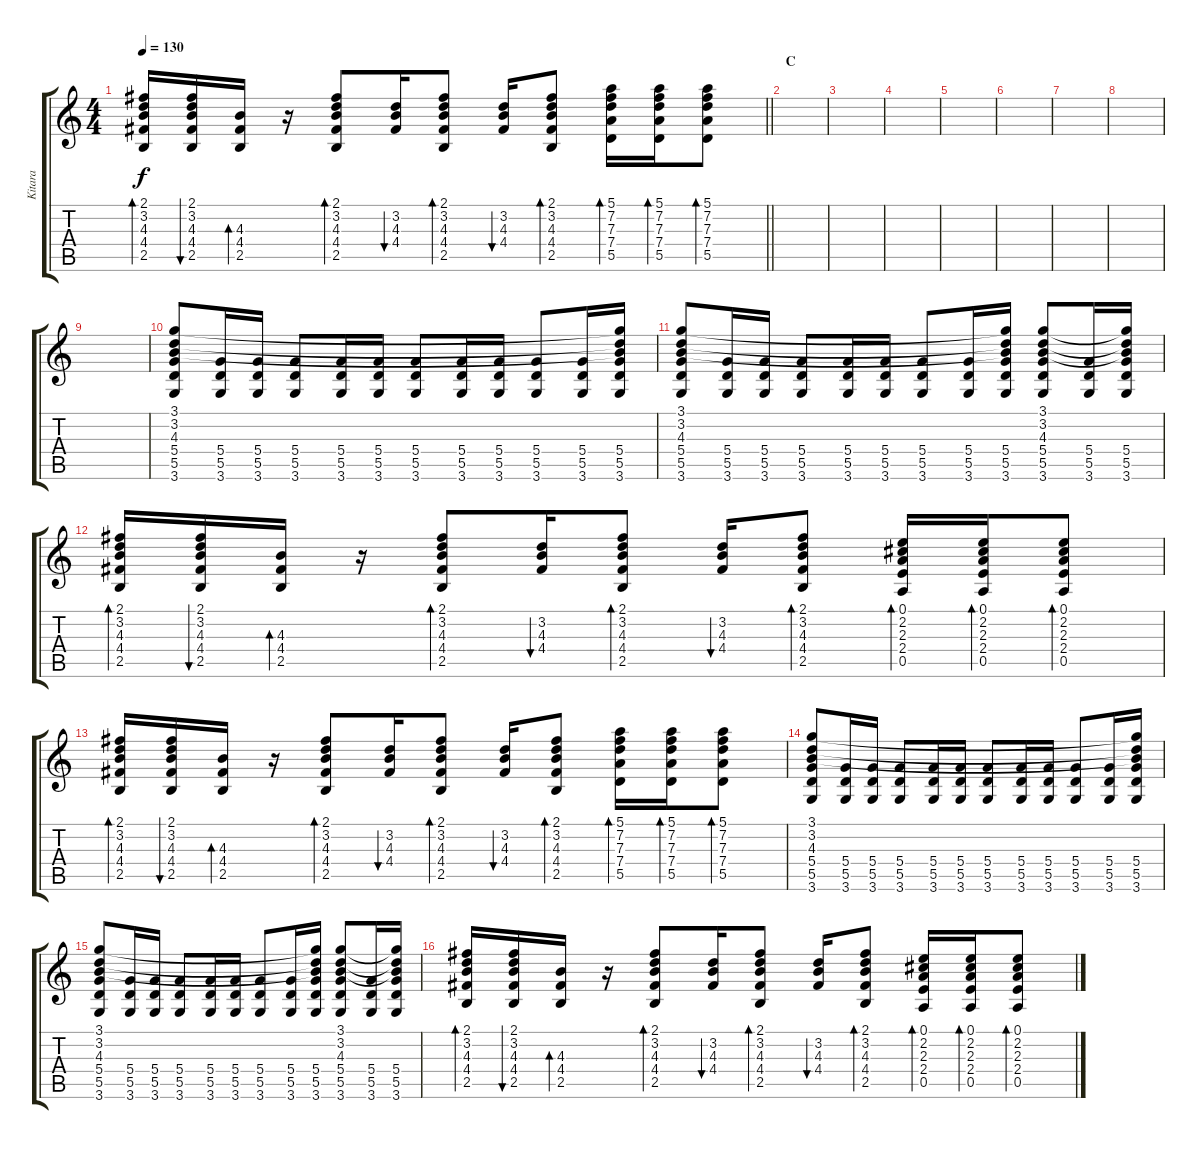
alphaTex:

\track ("Kitara" "Kitara") {instrument electricguitarclean}
\staff {score tabs}
\tuning (E4 B3 G3 D3 A2 E2) {hide}
\ts (4 4)
\tempo 130
\clef g2
\barLineRight lightlight
\ks c
(2.1 3.2 4.3 4.4 2.5).16{bd 60 dy f} (2.1 3.2 4.3 4.4 2.5).16{bu 60} (4.3 4.4 2.5).16{bd 60} r.16 (2.1 3.2 4.3 4.4 2.5).8{bd 60} (3.2 4.3 4.4).16{bu 60} (2.1 3.2 4.3 4.4 2.5).8{bd 60} (3.2 4.3 4.4).16{bu 60} (2.1 3.2 4.3 4.4 2.5).8{bd 60} (5.1 7.2 7.3 7.4 5.5).16{bd 60} (5.1 7.2 7.3 7.4 5.5).16{bd 60} (5.1 7.2 7.3 7.4 5.5).8{bd 60} |
\section ("" "C")
|
|
|
|
|
|
|
|
(3.1 3.2 4.3 5.4 5.5 3.6).8 (5.4 5.5 3.6).16 (5.4 5.5 3.6).16 (5.4 5.5 3.6).8 (5.4 5.5 3.6).16 (5.4 5.5 3.6).16 (5.4 5.5 3.6).8 (5.4 5.5 3.6).16 (5.4 5.5 3.6).16 (5.4 5.5 3.6).8 (5.4 5.5 3.6).16 (3.1{t} 3.2{t} 4.3{t} 5.4 5.5 3.6).16 |
(3.1 3.2 4.3 5.4 5.5 3.6).8 (5.4 5.5 3.6).16 (5.4 5.5 3.6).16 (5.4 5.5 3.6).8 (5.4 5.5 3.6).16 (5.4 5.5 3.6).16 (5.4 5.5 3.6).8 (5.4 5.5 3.6).16 (3.1{t} 3.2{t} 4.3{t} 5.4 5.5 3.6).16 (3.1 3.2 4.3 5.4 5.5 3.6).8 (5.4 5.5 3.6).16 (3.1{t} 3.2{t} 4.3{t} 5.4 5.5 3.6).16 |
(2.1 3.2 4.3 4.4 2.5).16{bd 60} (2.1 3.2 4.3 4.4 2.5).16{bu 60} (4.3 4.4 2.5).16{bd 60} r.16 (2.1 3.2 4.3 4.4 2.5).8{bd 60} (3.2 4.3 4.4).16{bu 60} (2.1 3.2 4.3 4.4 2.5).8{bd 60} (3.2 4.3 4.4).16{bu 60} (2.1 3.2 4.3 4.4 2.5).8{bd 60} (0.1 2.2 2.3 2.4 0.5).16{bd 60} (0.1 2.2 2.3 2.4 0.5).16{bd 60} (0.1 2.2 2.3 2.4 0.5).8{bd 60} |
(2.1 3.2 4.3 4.4 2.5).16{bd 60} (2.1 3.2 4.3 4.4 2.5).16{bu 60} (4.3 4.4 2.5).16{bd 60} r.16 (2.1 3.2 4.3 4.4 2.5).8{bd 60} (3.2 4.3 4.4).16{bu 60} (2.1 3.2 4.3 4.4 2.5).8{bd 60} (3.2 4.3 4.4).16{bu 60} (2.1 3.2 4.3 4.4 2.5).8{bd 60} (5.1 7.2 7.3 7.4 5.5).16{bd 60} (5.1 7.2 7.3 7.4 5.5).16{bd 60} (5.1 7.2 7.3 7.4 5.5).8{bd 60} |
(3.1 3.2 4.3 5.4 5.5 3.6).8 (5.4 5.5 3.6).16 (5.4 5.5 3.6).16 (5.4 5.5 3.6).8 (5.4 5.5 3.6).16 (5.4 5.5 3.6).16 (5.4 5.5 3.6).8 (5.4 5.5 3.6).16 (5.4 5.5 3.6).16 (5.4 5.5 3.6).8 (5.4 5.5 3.6).16 (3.1{t} 3.2{t} 4.3{t} 5.4 5.5 3.6).16 |
(3.1 3.2 4.3 5.4 5.5 3.6).8 (5.4 5.5 3.6).16 (5.4 5.5 3.6).16 (5.4 5.5 3.6).8 (5.4 5.5 3.6).16 (5.4 5.5 3.6).16 (5.4 5.5 3.6).8 (5.4 5.5 3.6).16 (3.1{t} 3.2{t} 4.3{t} 5.4 5.5 3.6).16 (3.1 3.2 4.3 5.4 5.5 3.6).8 (5.4 5.5 3.6).16 (3.1{t} 3.2{t} 4.3{t} 5.4 5.5 3.6).16 |
(2.1 3.2 4.3 4.4 2.5).16{bd 60} (2.1 3.2 4.3 4.4 2.5).16{bu 60} (4.3 4.4 2.5).16{bd 60} r.16 (2.1 3.2 4.3 4.4 2.5).8{bd 60} (3.2 4.3 4.4).16{bu 60} (2.1 3.2 4.3 4.4 2.5).8{bd 60} (3.2 4.3 4.4).16{bu 60} (2.1 3.2 4.3 4.4 2.5).8{bd 60} (0.1 2.2 2.3 2.4 0.5).16{bd 60} (0.1 2.2 2.3 2.4 0.5).16{bd 60} (0.1 2.2 2.3 2.4 0.5).8{bd 60}
